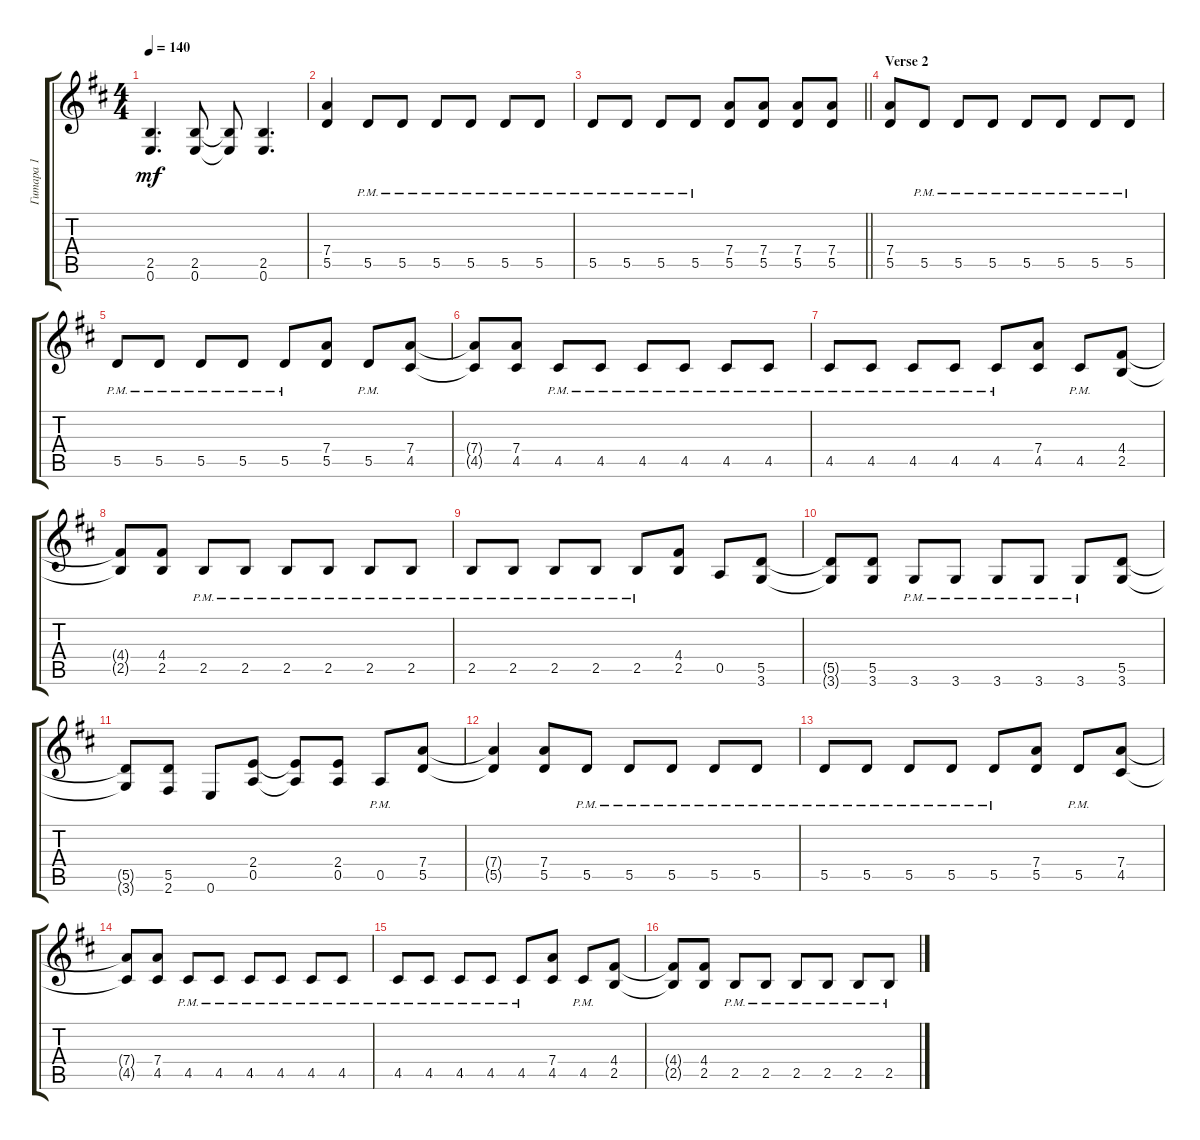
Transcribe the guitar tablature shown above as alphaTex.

\track ("Гитара 1" "Гитара 1") {instrument distortionguitar}
\staff {score tabs}
\tuning (E4 B3 G3 D3 A2 E2) {hide}
\ts (4 4)
\tempo 140
\clef g2
\ks bminor
(2.5 0.6).4{d dy mf} (2.5 0.6).8 (2.5{t} 0.6{t}).8 (2.5 0.6).4{d} |
(7.4 5.5).4 5.5{pm}.8 5.5{pm}.8 5.5{pm}.8 5.5{pm}.8 5.5{pm}.8 5.5{pm}.8 |
\barLineRight lightlight
5.5{pm}.8 5.5{pm}.8 5.5{pm}.8 5.5{pm}.8 (7.4 5.5).8 (7.4 5.5).8 (7.4 5.5).8 (7.4 5.5).8 |
\section ("" "Verse 2")
(7.4 5.5).8 5.5{pm}.8 5.5{pm}.8 5.5{pm}.8 5.5{pm}.8 5.5{pm}.8 5.5{pm}.8 5.5{pm}.8 |
5.5{pm}.8 5.5{pm}.8 5.5{pm}.8 5.5{pm}.8 5.5{pm}.8 (7.4 5.5).8 5.5{pm}.8 (7.4 4.5).8 |
(7.4{t} 4.5{t}).8 (7.4 4.5).8 4.5{pm}.8 4.5{pm}.8 4.5{pm}.8 4.5{pm}.8 4.5{pm}.8 4.5{pm}.8 |
4.5{pm}.8 4.5{pm}.8 4.5{pm}.8 4.5{pm}.8 4.5{pm}.8 (7.4 4.5).8 4.5{pm}.8 (4.4 2.5).8 |
(4.4{t} 2.5{t}).8 (4.4 2.5).8 2.5{pm}.8 2.5{pm}.8 2.5{pm}.8 2.5{pm}.8 2.5{pm}.8 2.5{pm}.8 |
2.5{pm}.8 2.5{pm}.8 2.5{pm}.8 2.5{pm}.8 2.5{pm}.8 (4.4 2.5).8 0.5.8 (5.5 3.6).8 |
(5.5{t} 3.6{t}).8 (5.5 3.6).8 3.6{pm}.8 3.6{pm}.8 3.6{pm}.8 3.6{pm}.8 3.6{pm}.8 (5.5 3.6).8 |
(5.5{t} 3.6{t}).8 (5.5 2.6).8 0.6.8 (2.4 0.5).8 (2.4{t} 0.5{t}).8 (2.4 0.5).8 0.5{pm}.8 (7.4 5.5).8 |
(7.4{t} 5.5{t}).4 (7.4 5.5).8 5.5{pm}.8 5.5{pm}.8 5.5{pm}.8 5.5{pm}.8 5.5{pm}.8 |
5.5{pm}.8 5.5{pm}.8 5.5{pm}.8 5.5{pm}.8 5.5{pm}.8 (7.4 5.5).8 5.5{pm}.8 (7.4 4.5).8 |
(7.4{t} 4.5{t}).8 (7.4 4.5).8 4.5{pm}.8 4.5{pm}.8 4.5{pm}.8 4.5{pm}.8 4.5{pm}.8 4.5{pm}.8 |
4.5{pm}.8 4.5{pm}.8 4.5{pm}.8 4.5{pm}.8 4.5{pm}.8 (7.4 4.5).8 4.5{pm}.8 (4.4 2.5).8 |
(4.4{t} 2.5{t}).8 (4.4 2.5).8 2.5{pm}.8 2.5{pm}.8 2.5{pm}.8 2.5{pm}.8 2.5{pm}.8 2.5{pm}.8
